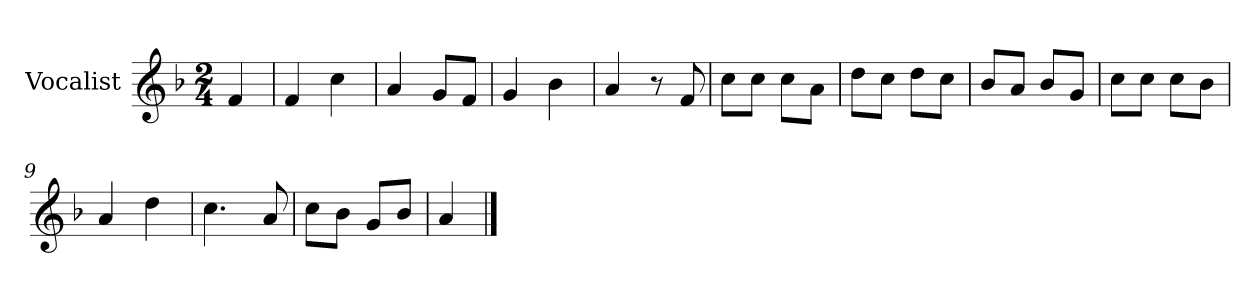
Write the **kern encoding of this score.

**kern
*part1
*staff1
*I"Vocalist
*k[b-]
*F:
*M2/4
=
4f
=1
4f
4cc
=2
4a
8gL
8fJ
=3
4g
4b-
=4
4a
8r
8f
=5
8ccL
8ccJ
8ccL
8aJ
=6
8ddL
8ccJ
8ddL
8ccJ
=7
8b-L
8aJ
8b-L
8gJ
=8
8ccL
8ccJ
8ccL
8b-J
=9
4a
4dd
=10
4.cc
8a
=11
8ccL
8b-J
8gL
8b-J
=12
4a
==
*-
